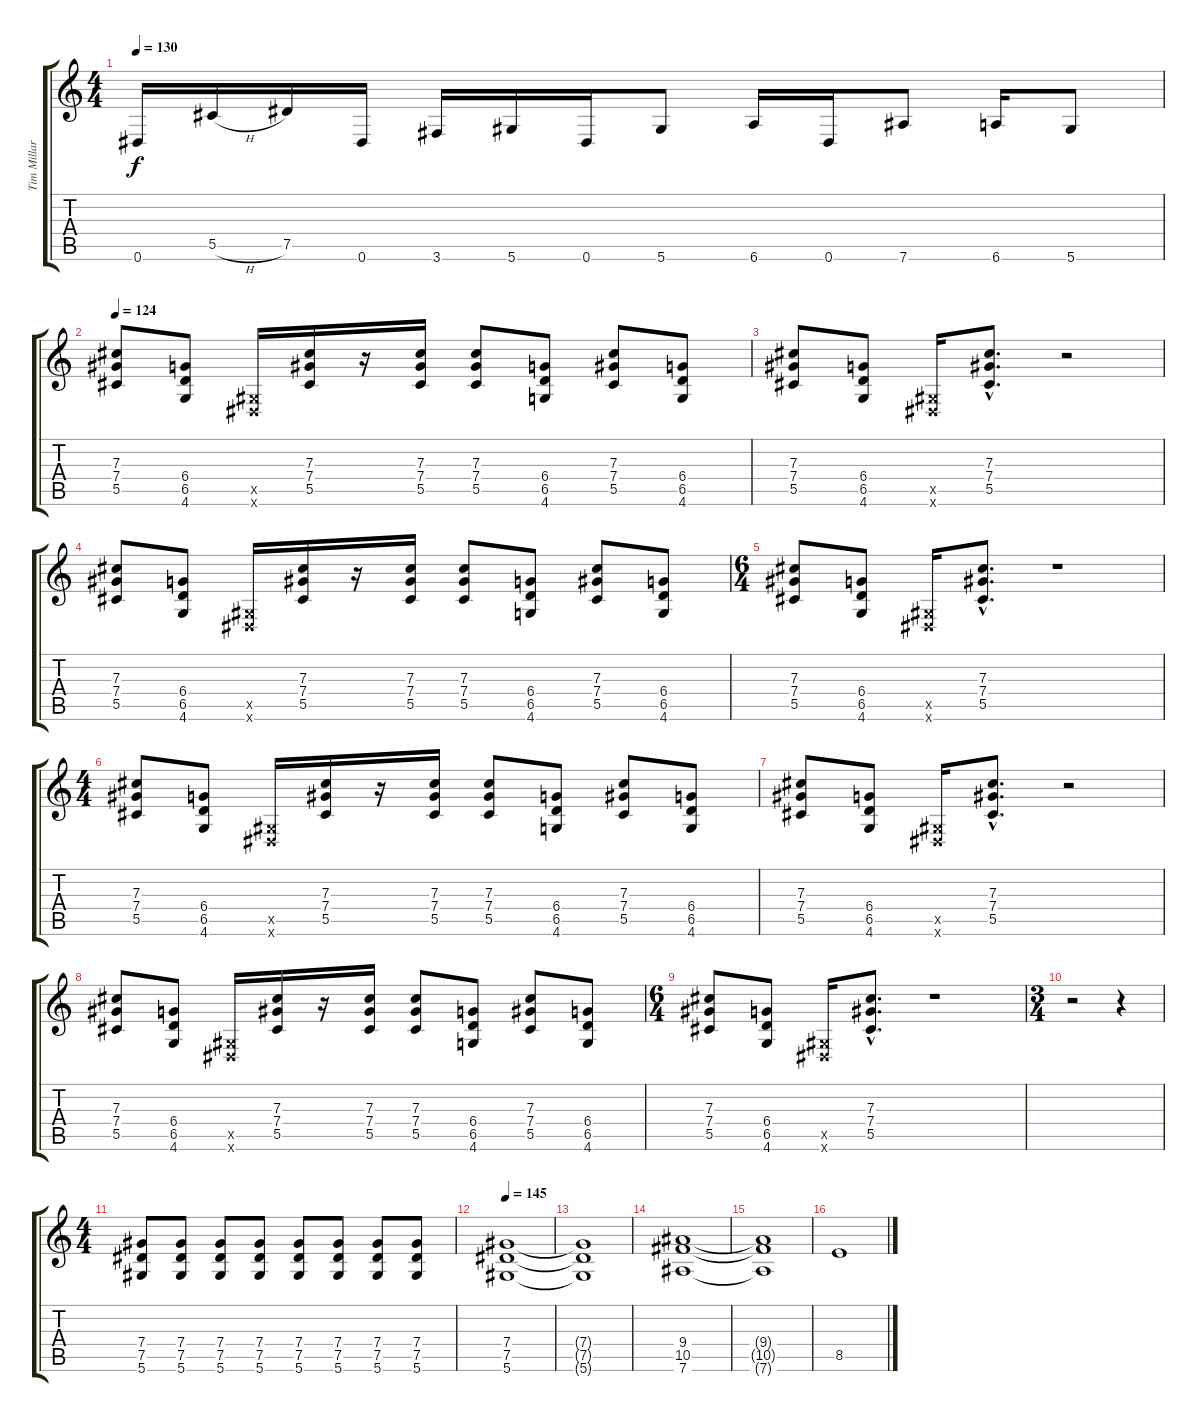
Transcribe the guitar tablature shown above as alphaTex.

\track ("Tim Millar" "Tim Millar") {instrument distortionguitar}
\staff {score tabs}
\tuning (Eb4 Bb3 Gb3 Db3 Ab2 Eb2) {hide}
\ts (4 4)
\tempo 130
\clef g2
\ks c
0.6{t}.16{dy f} 5.5{h}.16 7.5.16 0.6.16 3.6.16 5.6.16 0.6.16 5.6.8 6.6.16 0.6.16 7.6.8 6.6.16 5.6.8 |
\tempo 124
(7.3 7.4 5.5).8 (6.4 6.5 4.6).8 (0.5{x} 0.6{x}).16 (7.3 7.4 5.5).16 r.16 (7.3 7.4 5.5).16 (7.3 7.4 5.5).8 (6.4 6.5 4.6).8 (7.3 7.4 5.5).8 (6.4 6.5 4.6).8 |
(7.3 7.4 5.5).8 (6.4 6.5 4.6).8 (0.5{x} 0.6{x}).16 (7.3{hac} 7.4{hac} 5.5{hac}).8{d} r.2 |
(7.3 7.4 5.5).8 (6.4 6.5 4.6).8 (0.5{x} 0.6{x}).16 (7.3 7.4 5.5).16 r.16 (7.3 7.4 5.5).16 (7.3 7.4 5.5).8 (6.4 6.5 4.6).8 (7.3 7.4 5.5).8 (6.4 6.5 4.6).8 |
\ts (6 4)
(7.3 7.4 5.5).8 (6.4 6.5 4.6).8 (0.5{x} 0.6{x}).16 (7.3{hac} 7.4{hac} 5.5{hac}).8{d} r.1 |
\ts (4 4)
(7.3 7.4 5.5).8 (6.4 6.5 4.6).8 (0.5{x} 0.6{x}).16 (7.3 7.4 5.5).16 r.16 (7.3 7.4 5.5).16 (7.3 7.4 5.5).8 (6.4 6.5 4.6).8 (7.3 7.4 5.5).8 (6.4 6.5 4.6).8 |
(7.3 7.4 5.5).8 (6.4 6.5 4.6).8 (0.5{x} 0.6{x}).16 (7.3{hac} 7.4{hac} 5.5{hac}).8{d} r.2 |
(7.3 7.4 5.5).8 (6.4 6.5 4.6).8 (0.5{x} 0.6{x}).16 (7.3 7.4 5.5).16 r.16 (7.3 7.4 5.5).16 (7.3 7.4 5.5).8 (6.4 6.5 4.6).8 (7.3 7.4 5.5).8 (6.4 6.5 4.6).8 |
\ts (6 4)
(7.3 7.4 5.5).8 (6.4 6.5 4.6).8 (0.5{x} 0.6{x}).16 (7.3{hac} 7.4{hac} 5.5{hac}).8{d} r.1 |
\ts (3 4)
r.2 r.4 |
\ts (4 4)
(7.4 7.5 5.6).8 (7.4 7.5 5.6).8 (7.4 7.5 5.6).8 (7.4 7.5 5.6).8 (7.4 7.5 5.6).8 (7.4 7.5 5.6).8 (7.4 7.5 5.6).8 (7.4 7.5 5.6).8 |
\tempo 145
(7.4 7.5 5.6).1 |
(7.4{t} 7.5{t} 5.6{t}).1 |
(9.4 10.5 7.6).1 |
(9.4{t} 10.5{t} 7.6{t}).1 |
8.5.1
